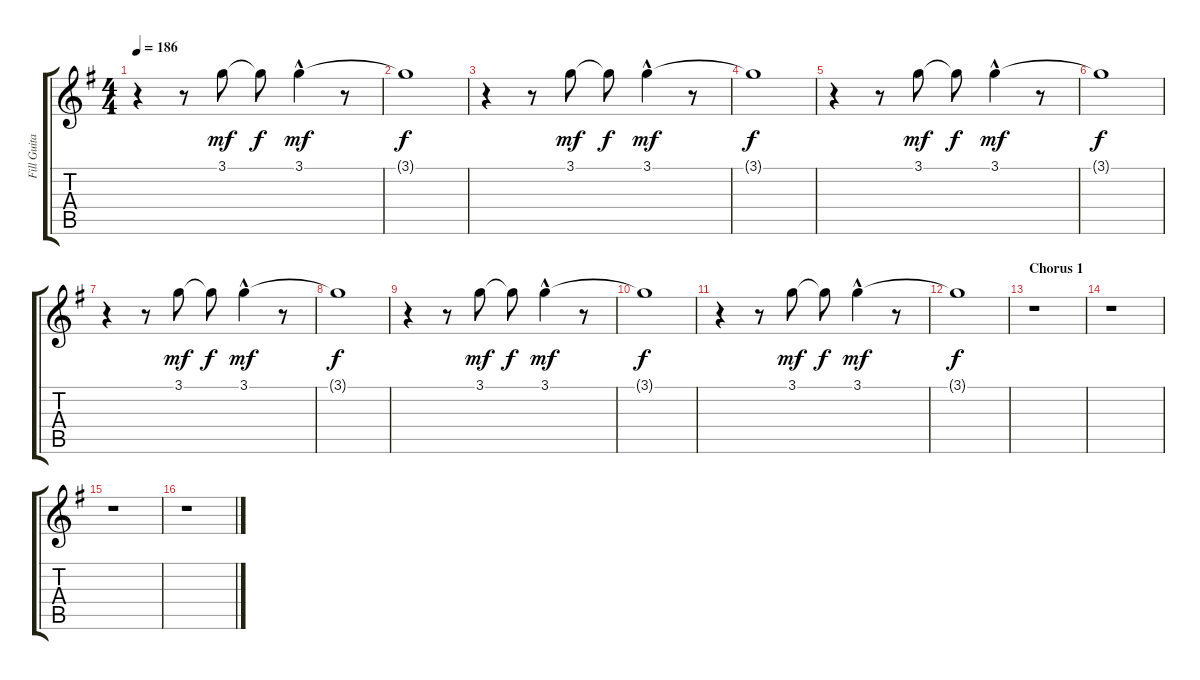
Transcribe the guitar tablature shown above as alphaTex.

\track ("Fill Guitar" "Fill Guita") {instrument acousticguitarsteel}
\staff {score tabs}
\tuning (E4 B3 G3 D3 A2 E2) {hide}
\ts (4 4)
\tempo 186
\clef g2
\ks g
r.4{dy f} r.8 3.1.8{dy mf} 3.1{t}.8{dy f} 3.1{hac}.4{dy mf} r.8 |
3.1{t}.1{dy f} |
r.4 r.8 3.1.8{dy mf} 3.1{t}.8{dy f} 3.1{hac}.4{dy mf} r.8 |
3.1{t}.1{dy f} |
r.4 r.8 3.1.8{dy mf} 3.1{t}.8{dy f} 3.1{hac}.4{dy mf} r.8 |
3.1{t}.1{dy f} |
r.4 r.8 3.1.8{dy mf} 3.1{t}.8{dy f} 3.1{hac}.4{dy mf} r.8 |
3.1{t}.1{dy f} |
r.4 r.8 3.1.8{dy mf} 3.1{t}.8{dy f} 3.1{hac}.4{dy mf} r.8 |
3.1{t}.1{dy f} |
r.4 r.8 3.1.8{dy mf} 3.1{t}.8{dy f} 3.1{hac}.4{dy mf} r.8 |
3.1{t}.1{dy f} |
\section ("" "Chorus 1")
r.1 |
r.1 |
r.1 |
r.1
